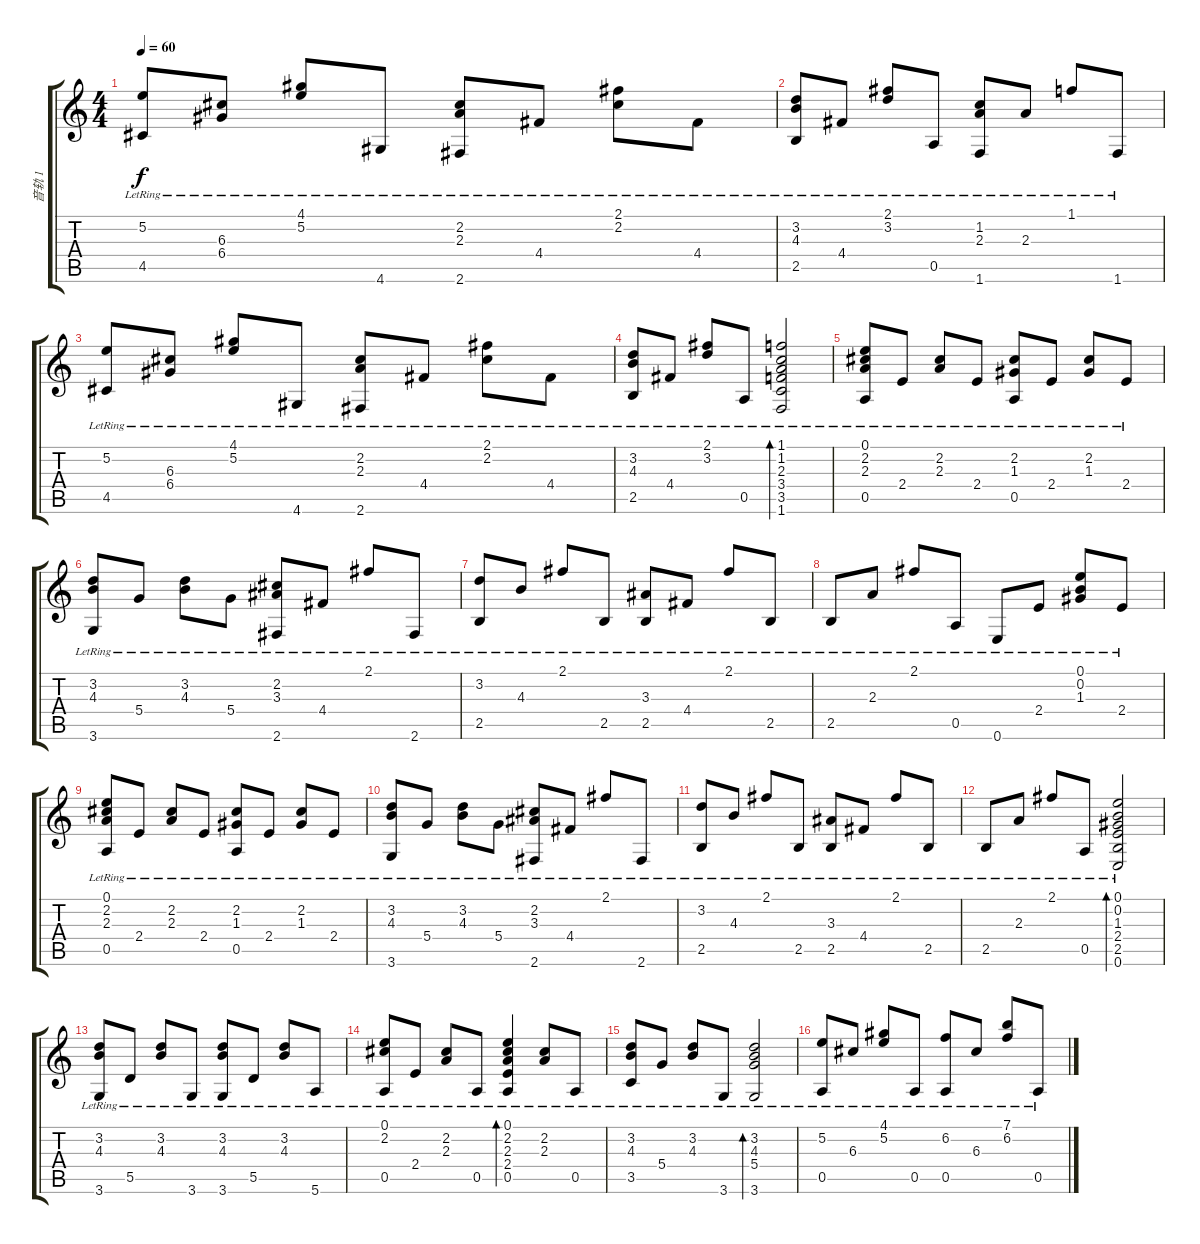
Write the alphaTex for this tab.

\track ("音轨 1" "音轨 1") {instrument acousticguitarnylon}
\staff {score tabs}
\tuning (E4 B3 G3 D3 A2 E2) {hide}
\ts (4 4)
\tempo 60
\clef g2
\ks c
(5.2{lr} 4.5{lr}).8{dy f} (6.3{lr} 6.4{lr}).8 (4.1{lr} 5.2{lr}).8 4.6{lr}.8 (2.2{lr} 2.3{lr} 2.6{lr}).8 4.4{lr}.8 (2.1{lr} 2.2{lr}).8 4.4{lr}.8 |
(3.2{lr} 4.3{lr} 2.5{lr}).8 4.4{lr}.8 (2.1{lr} 3.2{lr}).8 0.5{lr}.8 (1.2{lr} 2.3{lr} 1.6{lr}).8 2.3{lr}.8 1.1{lr}.8 1.6{lr}.8 |
(5.2{lr} 4.5{lr}).8{txt ""} (6.3{lr} 6.4{lr}).8 (4.1{lr} 5.2{lr}).8 4.6{lr}.8 (2.2{lr} 2.3{lr} 2.6{lr}).8 4.4{lr}.8 (2.1{lr} 2.2{lr}).8 4.4{lr}.8 |
(3.2{lr} 4.3{lr} 2.5{lr}).8 4.4{lr}.8 (2.1{lr} 3.2{lr}).8 0.5{lr}.8 (1.1{lr} 1.2{lr} 2.3{lr} 3.4{lr} 3.5{lr} 1.6{lr}).2{bd 240} |
(0.1{lr} 2.2{lr} 2.3{lr} 0.5{lr}).8 2.4{lr}.8 (2.2{lr} 2.3{lr}).8 2.4{lr}.8 (2.2{lr} 1.3{lr} 0.5{lr}).8 2.4{lr}.8 (2.2{lr} 1.3{lr}).8 2.4{lr}.8 |
(3.2{lr} 4.3{lr} 3.6{lr}).8 5.4{lr}.8 (3.2{lr} 4.3{lr}).8 5.4{lr}.8 (2.2{lr} 3.3{lr} 2.6{lr}).8 4.4{lr}.8 2.1{lr}.8 2.6{lr}.8 |
(3.2{lr} 2.5{lr}).8 4.3{lr}.8 2.1{lr}.8 2.5{lr}.8 (3.3{lr} 2.5{lr}).8 4.4{lr}.8 2.1{lr}.8 2.5{lr}.8 |
2.5{lr}.8 2.3{lr}.8 2.1{lr}.8 0.5{lr}.8 0.6{lr}.8 2.4{lr}.8 (0.1{lr} 0.2{lr} 1.3{lr}).8 2.4{lr}.8 |
(0.1{lr} 2.2{lr} 2.3{lr} 0.5{lr}).8 2.4{lr}.8 (2.2{lr} 2.3{lr}).8 2.4{lr}.8 (2.2{lr} 1.3{lr} 0.5{lr}).8 2.4{lr}.8 (2.2{lr} 1.3{lr}).8 2.4{lr}.8 |
(3.2{lr} 4.3{lr} 3.6{lr}).8 5.4{lr}.8 (3.2{lr} 4.3{lr}).8 5.4{lr}.8 (2.2{lr} 3.3{lr} 2.6{lr}).8 4.4{lr}.8 2.1{lr}.8 2.6{lr}.8 |
(3.2{lr} 2.5{lr}).8 4.3{lr}.8 2.1{lr}.8 2.5{lr}.8 (3.3{lr} 2.5{lr}).8 4.4{lr}.8 2.1{lr}.8 2.5{lr}.8 |
2.5{lr}.8 2.3{lr}.8 2.1{lr}.8 0.5{lr}.8 (0.1{lr} 0.2{lr} 1.3{lr} 2.4{lr} 2.5{lr} 0.6{lr}).2{bd 240} |
(3.2{lr} 4.3{lr} 3.6{lr}).8 5.5{lr}.8 (3.2{lr} 4.3{lr}).8 3.6{lr}.8 (3.2{lr} 4.3{lr} 3.6{lr}).8 5.5{lr}.8 (3.2{lr} 4.3{lr}).8 5.6{lr}.8 |
(0.1{lr} 2.2{lr} 0.5{lr}).8 2.4{lr}.8 (2.2{lr} 2.3{lr}).8 0.5{lr}.8 (0.1{lr} 2.2{lr} 2.3{lr} 2.4{lr} 0.5{lr}).4{bd 120} (2.2{lr} 2.3{lr}).8 0.5{lr}.8 |
(3.2{lr} 4.3{lr} 3.5{lr}).8 5.4{lr}.8 (3.2{lr} 4.3{lr}).8 3.6{lr}.8 (3.2{lr} 4.3{lr} 5.4{lr} 3.6{lr}).2{bd 240} |
(5.2{lr} 0.5{lr}).8 6.3{lr}.8 (4.1{lr} 5.2{lr}).8 0.5{lr}.8 (6.2{lr} 0.5{lr}).8 6.3{lr}.8 (7.1{lr} 6.2{lr}).8 0.5{lr}.8
